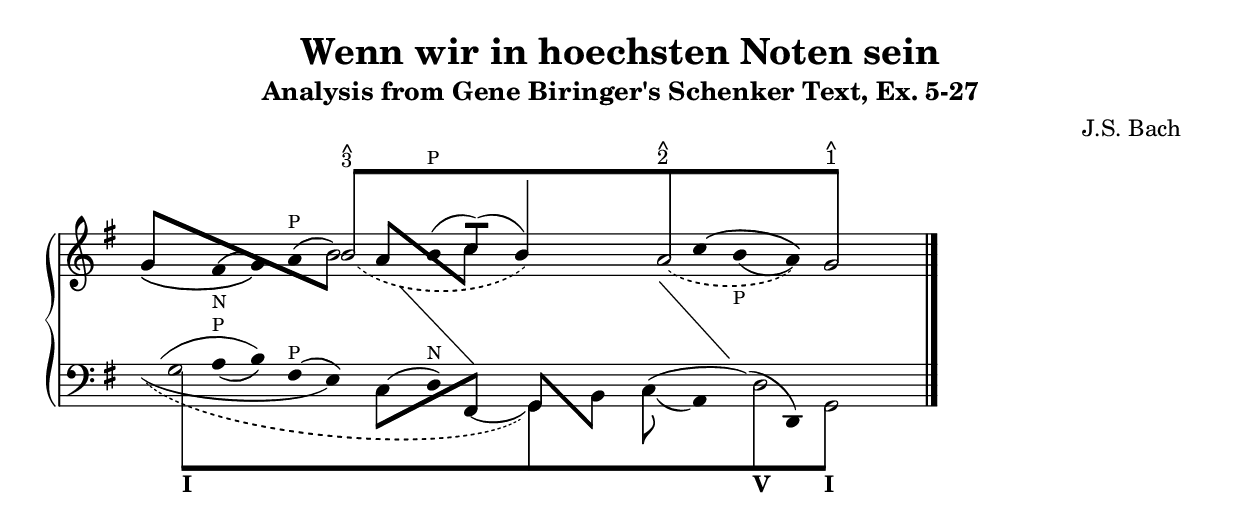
% -*-coding: utf-8 -*-

\header{

 composer ="J.S. Bach"
 title = "Wenn wir in hoechsten Noten sein"
 subtitle = "Analysis from Gene Biringer's Schenker Text, Ex. 5-27"
%% "BWV641"
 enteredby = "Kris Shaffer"
 
}

%% See http://www.shaffermusic.com/doc/schenker/index.html for more information
%% 


\version "2.7.32"

staffPiano = \new PianoStaff {
  \set Score.timing = ##f
  \set PianoStaff.followVoice = ##t

  <<
    \context Staff = "RH" {  % Right hand 
      \clef treble
      \key g \major
      \relative c'' {
	\override Staff.NoteCollision
	#'merge-differently-headed = ##t
	<<
	  {
	    \override Beam  #'positions = #'(8 . 8)
	    \override NoteHead #'transparent = ##t
	    s1 b8[^\markup {
	      \override #'(baseline-skip . 0.5)
	      \column { \small {^ 3} }
	    }
		  s4. s1 a8^\markup {
		    \override #'(baseline-skip . 0.5)
		    \column { \small {^ 2} }
		  } s4. s2 g8]^\markup {
		    \override #'(baseline-skip . 0.5)
		    \column {
		      \small {^ 1}
		    }
		  }
	    s4.
	    \revert Beam #'positions
	    \revert NoteHead #'transparent
	  } 
	  \\
	  {
	    \override Stem #'transparent = ##t
	    \slurDown
	    \override Staff.Slur #'height-limit = #6
	    \slurDashed
	    s1 
	    \once \override Slur #'extra-offset = #'(1.25 . 0)
	    b2( s2
	    \revert Staff.Slur #'height-limit
	    \override NoteHead #'transparent = ##t
	    b4) s 
	    \revert NoteHead #'transparent
	    \override Staff.Slur #'height-limit = #3.25
	    \once \override Slur #'extra-offset = #'(.75 . 0)
	    \slurDashed
	    a2( s4
	    \override NoteHead #'transparent = ##t
	    a) 
	    \revert NoteHead #'transparent
	    g2 
	    \revert Stem #'transparent
	  }
	  \\
	  \override Staff.NoteCollision
	  #'merge-differently-headed = ##t
	  {
	    \override Beam #'positions = #'(4 . -3.25)
	    \stemUp 
	    g8[ s s4 s2 
		\stemDown 
		\override NoteHead #'transparent = ##t
		b8] s8
	    \revert NoteHead #'transparent
	    \override Beam #'positions = #'(3 . -2.75)
	    \stemUp
	    a8[ s s4
		\stemDown
		c8] s s2 s s
	    \revert Stem #'length
	  }
	  \\
	  {
	    \override Stem #'transparent = ##t
	    \override NoteHead #'transparent = ##t
	    \override Stem #'length = #0
	    \phrasingSlurDown
	    \slurUp            
	    g4\( 
	      \revert NoteHead #'transparent
	      \once \override TextScript #'padding = #1.5
	      \once\override Slur #'extra-offset = #'(0 . -0.35)
	      fis(_\markup { \tiny N } g)\) \slurUp a(^\markup { \tiny P } b2)
	    b4(^\markup { \tiny P }
	    \stemUp 
	    \revert Stem #'transparent
	    \override Stem #'length = #10
	    c8[])( s 
	  \override Stem #'length = #14
	  b4) s s
	  \override Stem #'length = #0
	  \override Stem #'transparent = ##t
	  \phrasingSlurUp \slurDown 
	  \override Slur #'extra-offset = #'(0 . 0.35)
	  c4\(
	    \once \override TextScript #'padding = #1.25
	    b(_\markup { \tiny P } a)\) s2
	  \revert Stem #'length
	  \revert Slur #'extra-offset
	}
	 \\
	 {
	   \override Stem #'transparent = ##t
	   \override NoteHead #'transparent = ##t
	   \override Stem #'length = #0
	   s1 s4 e4 s 
	   \change Staff=LH
	   fis,4 s2	
	   \revert Stem #'transparent
	   \revert NoteHead #'transparent
	   \revert Stem #'length
	 }
	 \\
	 {
	   \override Stem #'transparent = ##t
	   \override NoteHead #'transparent = ##t
	   \override Stem #'length = #0
	   s1 s s2
	   fis'4 s
	   \change Staff=LH
	   g,4 s s2
	   \revert Stem #'transparent
	   \revert NoteHead #'transparent
	   \revert Stem #'length
	 }
       >>
      \bar "|."
    }
  }
   \context Staff = "LH" {  % Left hand 			
     \clef bass
     \key g \major
     \relative c' {
       \override Staff.NoteCollision
       #'merge-differently-headed = ##t
       <<
	 {
	   \override Beam  #'positions = #'(-8 . -8)
	   \override NoteHead #'transparent = ##t
	   \stemDown
	   g8[_\markup { \bold I } s4. s1 s s2
	      d8_\markup { \bold V } s4.
	      g,8]_\markup { \bold I } s4.
	   \revert Beam #'positions
	   \revert NoteHead #'transparent
	 }
	 \\
	 {
	   \override Stem #'transparent = ##t
	   \stemDown
	   \override TextScript #'extra-offset = #'(-11.75 . -12.25)
	   g'2 s1 s s2 d2 g,2
	   \revert Stem #'transparent
	 }
	 \\
	 {
	   \override Stem #'transparent = ##t
	   \override NoteHead #'transparent = ##t
	   \override Stem #'length = #0
	   g'4
	   \revert NoteHead #'transparent
	   \slurDown
	   \once \override TextScript #'padding = #0.25
	   a4(^\markup { \tiny P } b)
	   \slurUp
	   fis4(^\markup { \tiny P } e)
	   \override NoteHead #'transparent = ##t
	   c4( 
	   \revert NoteHead #'transparent
	   d)^\markup { \tiny N }
	   \slurDown
	   \override NoteHead #'transparent = ##t
	   \once \override Slur #'extra-offset = #'(0 . 0.5)
	   fis,4(
	   \revert NoteHead #'transparent
	   \revert Stem #'transparent
	   \override Stem #'length = #12
	   \stemDown
	   g4) s
	   \override Stem #'length = #10
	   \once \override Slur #'extra-offset = #'(0 . 0.25)
	   c8( s
	   \override Stem #'transparent = ##t
	   \revert Stem #'length
	   a4)
	   \override NoteHead #'transparent = ##t
	   \slurUp
	   d4(
	   \revert NoteHead #'transparent
	   d,4) s2
	 }
	 \\
	 {
	   \override Stem #'transparent = ##t
	   \override NoteHead #'transparent = ##t
	   \slurUp
	   \override Staff.Slur #'height-limit = #3.5
	   g'4( s b) s2
	   \revert Staff.Slur #'height-limit
	   \revert Stem #'transparent
	   \revert NoteHead #'transparent
	   \override Beam #'positions = #'(-4 . 1)
	   \stemDown
	   c,8[ s s4
		\stemUp
		fis,8] s
	   \override Beam #'positions = #'(1 . -4)
	   g8[ s
	       \stemDown
	       b8] s
	   \revert Beam #'positions
	   \override Stem #'transparent = ##t
	   \override NoteHead #'transparent = ##t
	   \slurUp
	   c4( s d4) s s2
	 }
	 \\
	 {
	   \override Stem #'transparent = ##t
	   \override NoteHead #'transparent = ##t
	   \slurDown
	   \override Stem #'length = #0
	   \stemDown
	   \override Slur #'height-limit = #3
	   \once \override Slur #'extra-offset = #'(0 . 0.25)
	   g4( s2. e4) s2. s2 s1 s2
	   \revert Stem #'transparent
	   \revert NoteHead #'transparent
	   \revert Staff.Slur #'height-limit
	 }
	 \\
	 {
	   \override Stem #'transparent = ##t
	   \override NoteHead #'transparent = ##t
	   \slurDown \slurDashed	
	   \override Staff.Slur #'height-limit = #6.0
	   \override Slur #'extra-offset = #'(0.5 . -0.25)
	   \override Stem #'length = #0
	   g4( s2. s1 g,4) s s1 s2
	   \revert Stem #'transparent
	   \revert NoteHead #'transparent
	   \revert Staff.Slur #'height-limit
	 }
       >>
       \bar "|."
     }
   }
 >>
}



\score {
  <<
    \staffPiano
  >>
  
  \midi {
  }

  \layout  {
    indent = 0.0
    ragged-right = ##t
    \context { \Staff \remove "Time_signature_engraver" }
  }
}

\paper {
}

